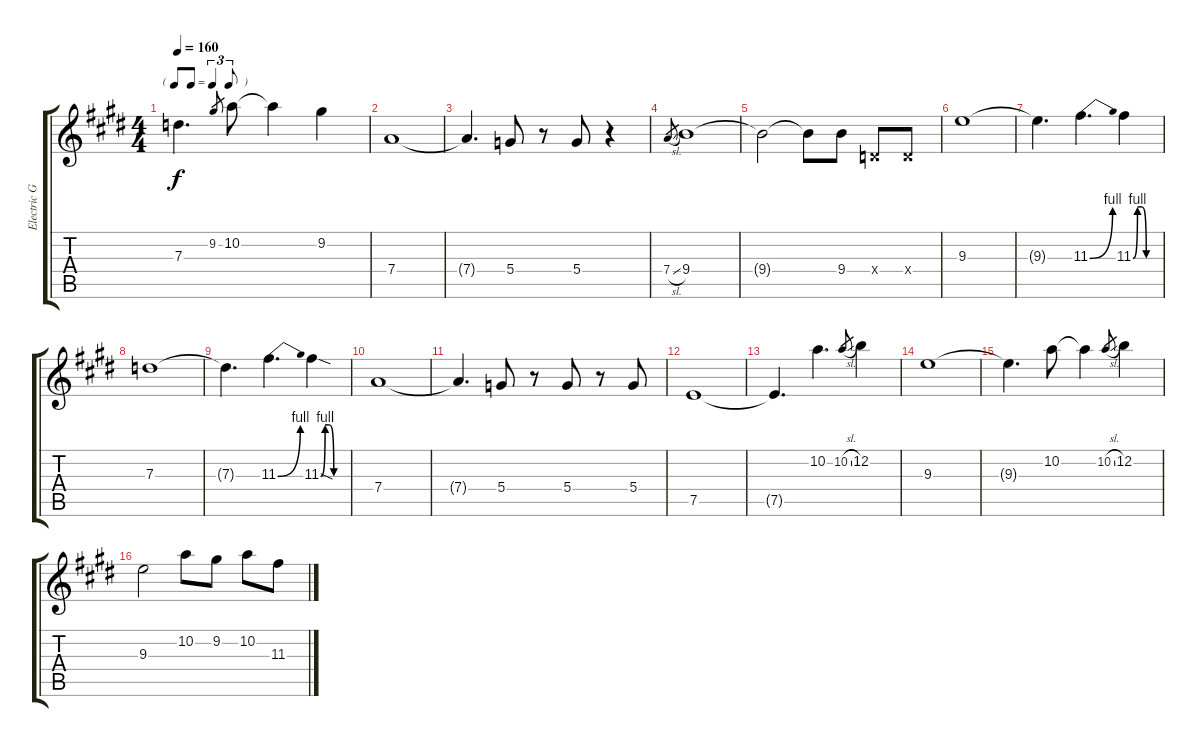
\track ("Electric Guitar" "Electric G") {instrument overdrivenguitar}
\staff {score tabs}
\tuning (E4 B3 G3 D3 A2 E2) {hide}
\ts (4 4)
\tf triplet8th
\tempo 160
\clef g2
\ks e
7.3{t}.4{d dy f} 9.2.8{gr} 10.2.8 10.2{t}.4 9.2.4 |
7.4.1 |
7.4{t}.4{d} 5.4.8 r.8 5.4.8 r.4 |
7.4{sl}.8{gr} 9.4.1 |
9.4{t}.2 9.4{t}.8 9.4.8 0.4{x}.8 0.4{x}.8 |
9.3.1 |
9.3{t}.4{d} 11.3{be (bend 0 0 60 4)}.4{d} 11.3{be (custom 0 0 10 4 20 4 30 0 60 0)}.4 |
7.3.1 |
7.3{t}.4{d} 11.3{be (bend 0 0 60 4)}.4{d} 11.3{be (custom 0 0 10 4 20 4 30 0 60 0) sod}.4 |
7.4.1 |
7.4{t}.4{d} 5.4.8 r.8 5.4.8 r.8 5.4.8 |
7.5.1 |
7.5{t}.4{d} 10.2.4{d} 10.2{sl}.8{gr} 12.2.4 |
9.3.1 |
9.3{t}.4{d} 10.2.8 10.2{t}.4 10.2{sl}.8{gr} 12.2.4 |
9.3.2 10.2.8 9.2.8 10.2.8 11.3.8
